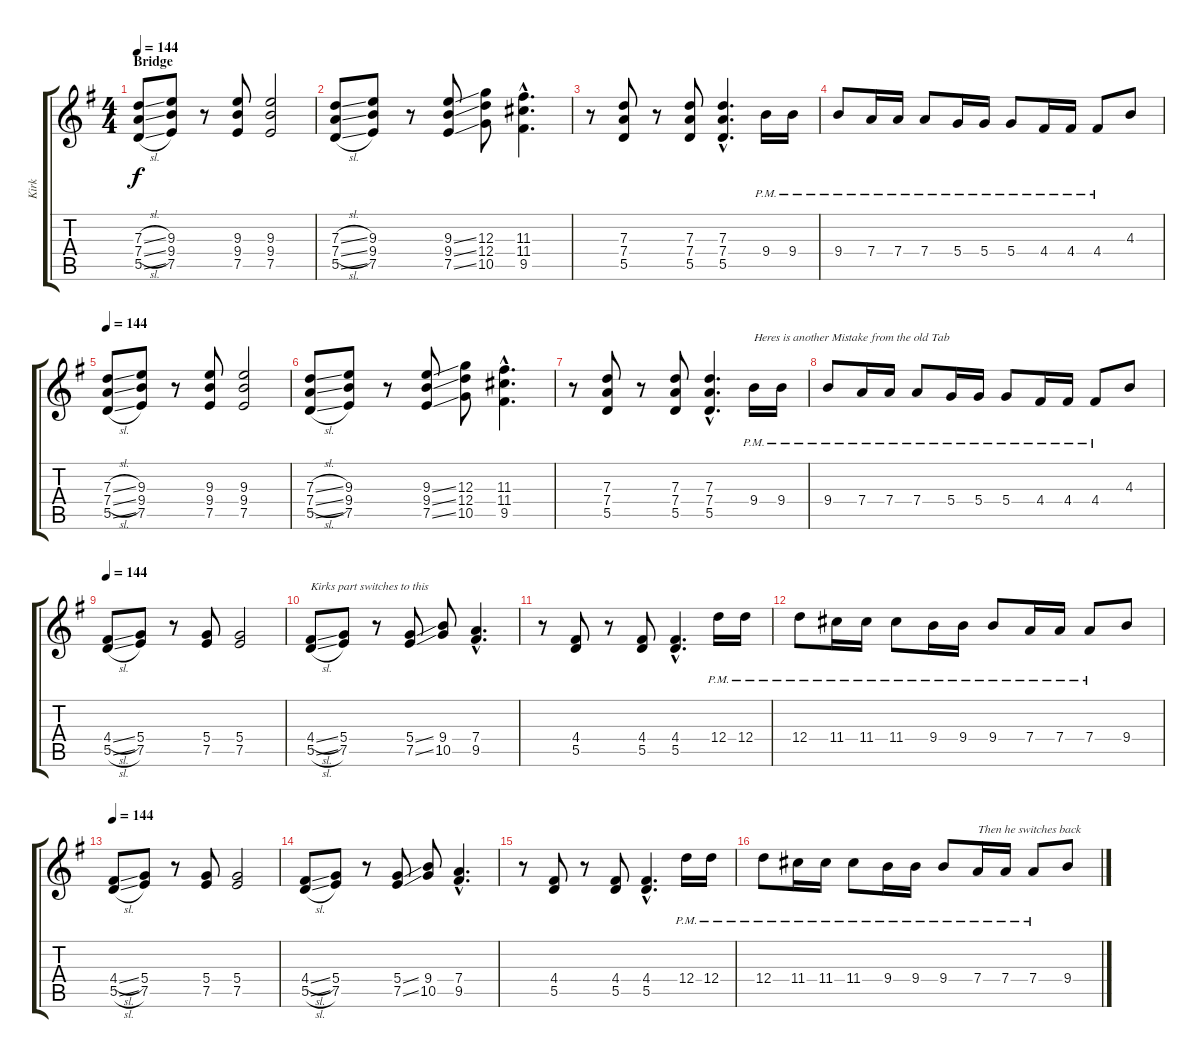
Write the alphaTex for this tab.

\track ("Kirk" "Kirk") {instrument distortionguitar}
\staff {score tabs}
\tuning (E4 B3 G3 D3 A2 E2) {hide}
\ts (4 4)
\section ("" "Bridge")
\tempo 144
\clef g2
\ks eminor
(7.3{sl} 7.4{sl} 5.5{sl}).8{dy f instrument distortionguitar} (9.3 9.4 7.5).8 r.8 (9.3 9.4 7.5).8 (9.3 9.4 7.5).2 |
(7.3{sl} 7.4{sl} 5.5{sl}).8 (9.3 9.4 7.5).8 r.8 (9.3{ss} 9.4{ss} 7.5{ss}).8 (12.3 12.4 10.5).8 (11.3{hac} 11.4{hac} 9.5{hac}).4{d} |
r.8 (7.3 7.4 5.5).8 r.8 (7.3 7.4 5.5).8 (7.3{hac} 7.4{hac} 5.5{hac}).4{d} 9.4{pm}.16{instrument electricguitarmuted} 9.4{pm}.16 |
9.4{pm}.8 7.4{pm}.16 7.4{pm}.16 7.4{pm}.8 5.4{pm}.16 5.4{pm}.16 5.4{pm}.8 4.4{pm}.16 4.4{pm}.16 4.4{pm}.8 4.3.8{instrument distortionguitar} |
\tempo 144
(7.3{sl} 7.4{sl} 5.5{sl}).8{instrument distortionguitar} (9.3 9.4 7.5).8 r.8 (9.3 9.4 7.5).8 (9.3 9.4 7.5).2 |
(7.3{sl} 7.4{sl} 5.5{sl}).8 (9.3 9.4 7.5).8 r.8 (9.3{ss} 9.4{ss} 7.5{ss}).8 (12.3 12.4 10.5).8 (11.3{hac} 11.4{hac} 9.5{hac}).4{d} |
r.8 (7.3 7.4 5.5).8 r.8 (7.3 7.4 5.5).8 (7.3{hac} 7.4{hac} 5.5{hac}).4{d} 9.4{pm}.16{txt "Heres is another Mistake from the old Tab" instrument electricguitarmuted} 9.4{pm}.16 |
9.4{pm}.8 7.4{pm}.16 7.4{pm}.16 7.4{pm}.8 5.4{pm}.16 5.4{pm}.16 5.4{pm}.8 4.4{pm}.16 4.4{pm}.16 4.4{pm}.8 4.3.8{instrument distortionguitar} |
\tempo 144
(4.4{sl} 5.5{sl}).8{instrument distortionguitar} (5.4 7.5).8 r.8 (5.4 7.5).8 (5.4 7.5).2 |
(4.4{sl} 5.5{sl}).8{txt "Kirks part switches to this"} (5.4 7.5).8 r.8 (5.4{ss} 7.5{ss}).8 (9.4 10.5).8 (7.4{hac} 9.5{hac}).4{d} |
r.8 (4.4 5.5).8 r.8 (4.4 5.5).8 (4.4{hac} 5.5{hac}).4{d} 12.4{pm}.16{instrument electricguitarmuted} 12.4{pm}.16 |
12.4{pm}.8 11.4{pm}.16 11.4{pm}.16 11.4{pm}.8 9.4{pm}.16 9.4{pm}.16 9.4{pm}.8 7.4{pm}.16 7.4{pm}.16 7.4{pm}.8 9.4.8{instrument distortionguitar} |
\tempo 144
(4.4{sl} 5.5{sl}).8{instrument distortionguitar} (5.4 7.5).8 r.8 (5.4 7.5).8 (5.4 7.5).2 |
(4.4{sl} 5.5{sl}).8 (5.4 7.5).8 r.8 (5.4{ss} 7.5{ss}).8 (9.4 10.5).8 (7.4{hac} 9.5{hac}).4{d} |
r.8 (4.4 5.5).8 r.8 (4.4 5.5).8 (4.4{hac} 5.5{hac}).4{d} 12.4{pm}.16{instrument electricguitarmuted} 12.4{pm}.16 |
12.4{pm}.8 11.4{pm}.16 11.4{pm}.16 11.4{pm}.8 9.4{pm}.16 9.4{pm}.16 9.4{pm}.8 7.4{pm}.16{txt "Then he switches back"} 7.4{pm}.16 7.4{pm}.8 9.4.8{instrument distortionguitar}
